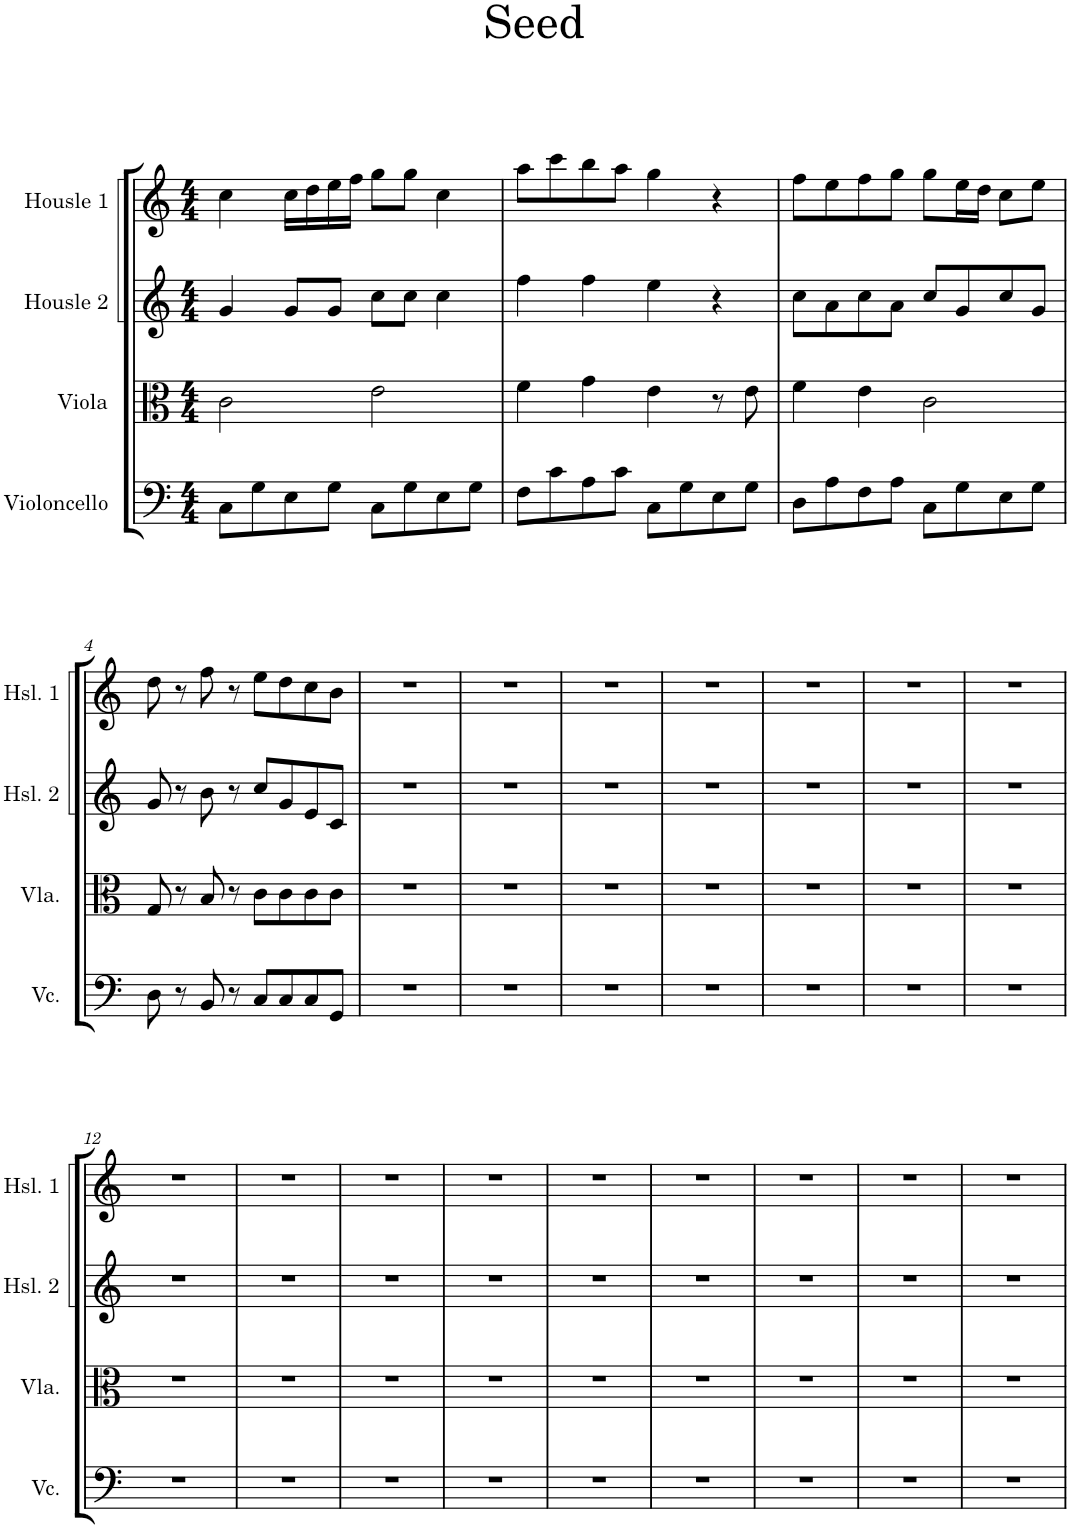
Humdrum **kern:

**kern	**kern	**kern	**kern
*part4	*part3	*part2	*part1
*staff4	*staff3	*staff2	*staff1
*I"Violoncello	*I"Viola	*I"Housle 2	*I"Housle 1
*I'Vc.	*I'Vla.	*I'Hsl. 2	*I'Hsl. 1
*clefF4	*clefC3	*clefG2	*clefG2
*k[]	*k[]	*k[]	*k[]
*M4/4	*M4/4	*M4/4	*M4/4
=1	=1	=1	=1
8C\L	2c\	4g/	4cc\
8G\	.	.	.
8E\	.	8g/L	16cc\LL
.	.	.	16dd\
8G\J	.	8g/J	16ee\
.	.	.	16ff\JJ
8C\L	2e\	8cc\L	8gg\L
8G\	.	8cc\J	8gg\J
8E\	.	4cc\	4cc\
8G\J	.	.	.
=2	=2	=2	=2
8F\L	4f\	4ff\	8aa\L
8c\	.	.	8ccc\
8A\	4g\	4ff\	8bb\
8c\J	.	.	8aa\J
8C\L	4e\	4ee\	4gg\
8G\	.	.	.
8E\	8r	4r	4r
8G\J	8e\	.	.
=3	=3	=3	=3
8D\L	4f\	8cc\L	8ff\L
8A\	.	8a\	8ee\
8F\	4e\	8cc\	8ff\
8A\J	.	8a\J	8gg\J
8C\L	2c\	8cc/L	8gg\L
8G\	.	8g/	16ee\L
.	.	.	16dd\JJ
8E\	.	8cc/	8cc\L
8G\J	.	8g/J	8ee\J
!!LO:LB:g=z
=4	=4	=4	=4
8D\	8G/	8g/	8dd\
8r	8r	8r	8r
8BB/	8B/	8b\	8ff\
8r	8r	8r	8r
8C/L	8c\L	8cc/L	8ee\L
8C/	8c\	8g/	8dd\
8C/	8c\	8e/	8cc\
8GG/J	8c\J	8c/J	8b\J
=5	=5	=5	=5
1r	1r	1r	1r
=6	=6	=6	=6
1r	1r	1r	1r
=7	=7	=7	=7
1r	1r	1r	1r
=8	=8	=8	=8
1r	1r	1r	1r
=9	=9	=9	=9
1r	1r	1r	1r
=10	=10	=10	=10
1r	1r	1r	1r
=11	=11	=11	=11
1r	1r	1r	1r
!!LO:LB:g=z
=12	=12	=12	=12
1r	1r	1r	1r
=13	=13	=13	=13
1r	1r	1r	1r
=14	=14	=14	=14
1r	1r	1r	1r
=15	=15	=15	=15
1r	1r	1r	1r
=16	=16	=16	=16
1r	1r	1r	1r
=17	=17	=17	=17
1r	1r	1r	1r
=18	=18	=18	=18
1r	1r	1r	1r
=19	=19	=19	=19
1r	1r	1r	1r
=20	=20	=20	=20
1r	1r	1r	1r
=	=	=	=
*-	*-	*-	*-
